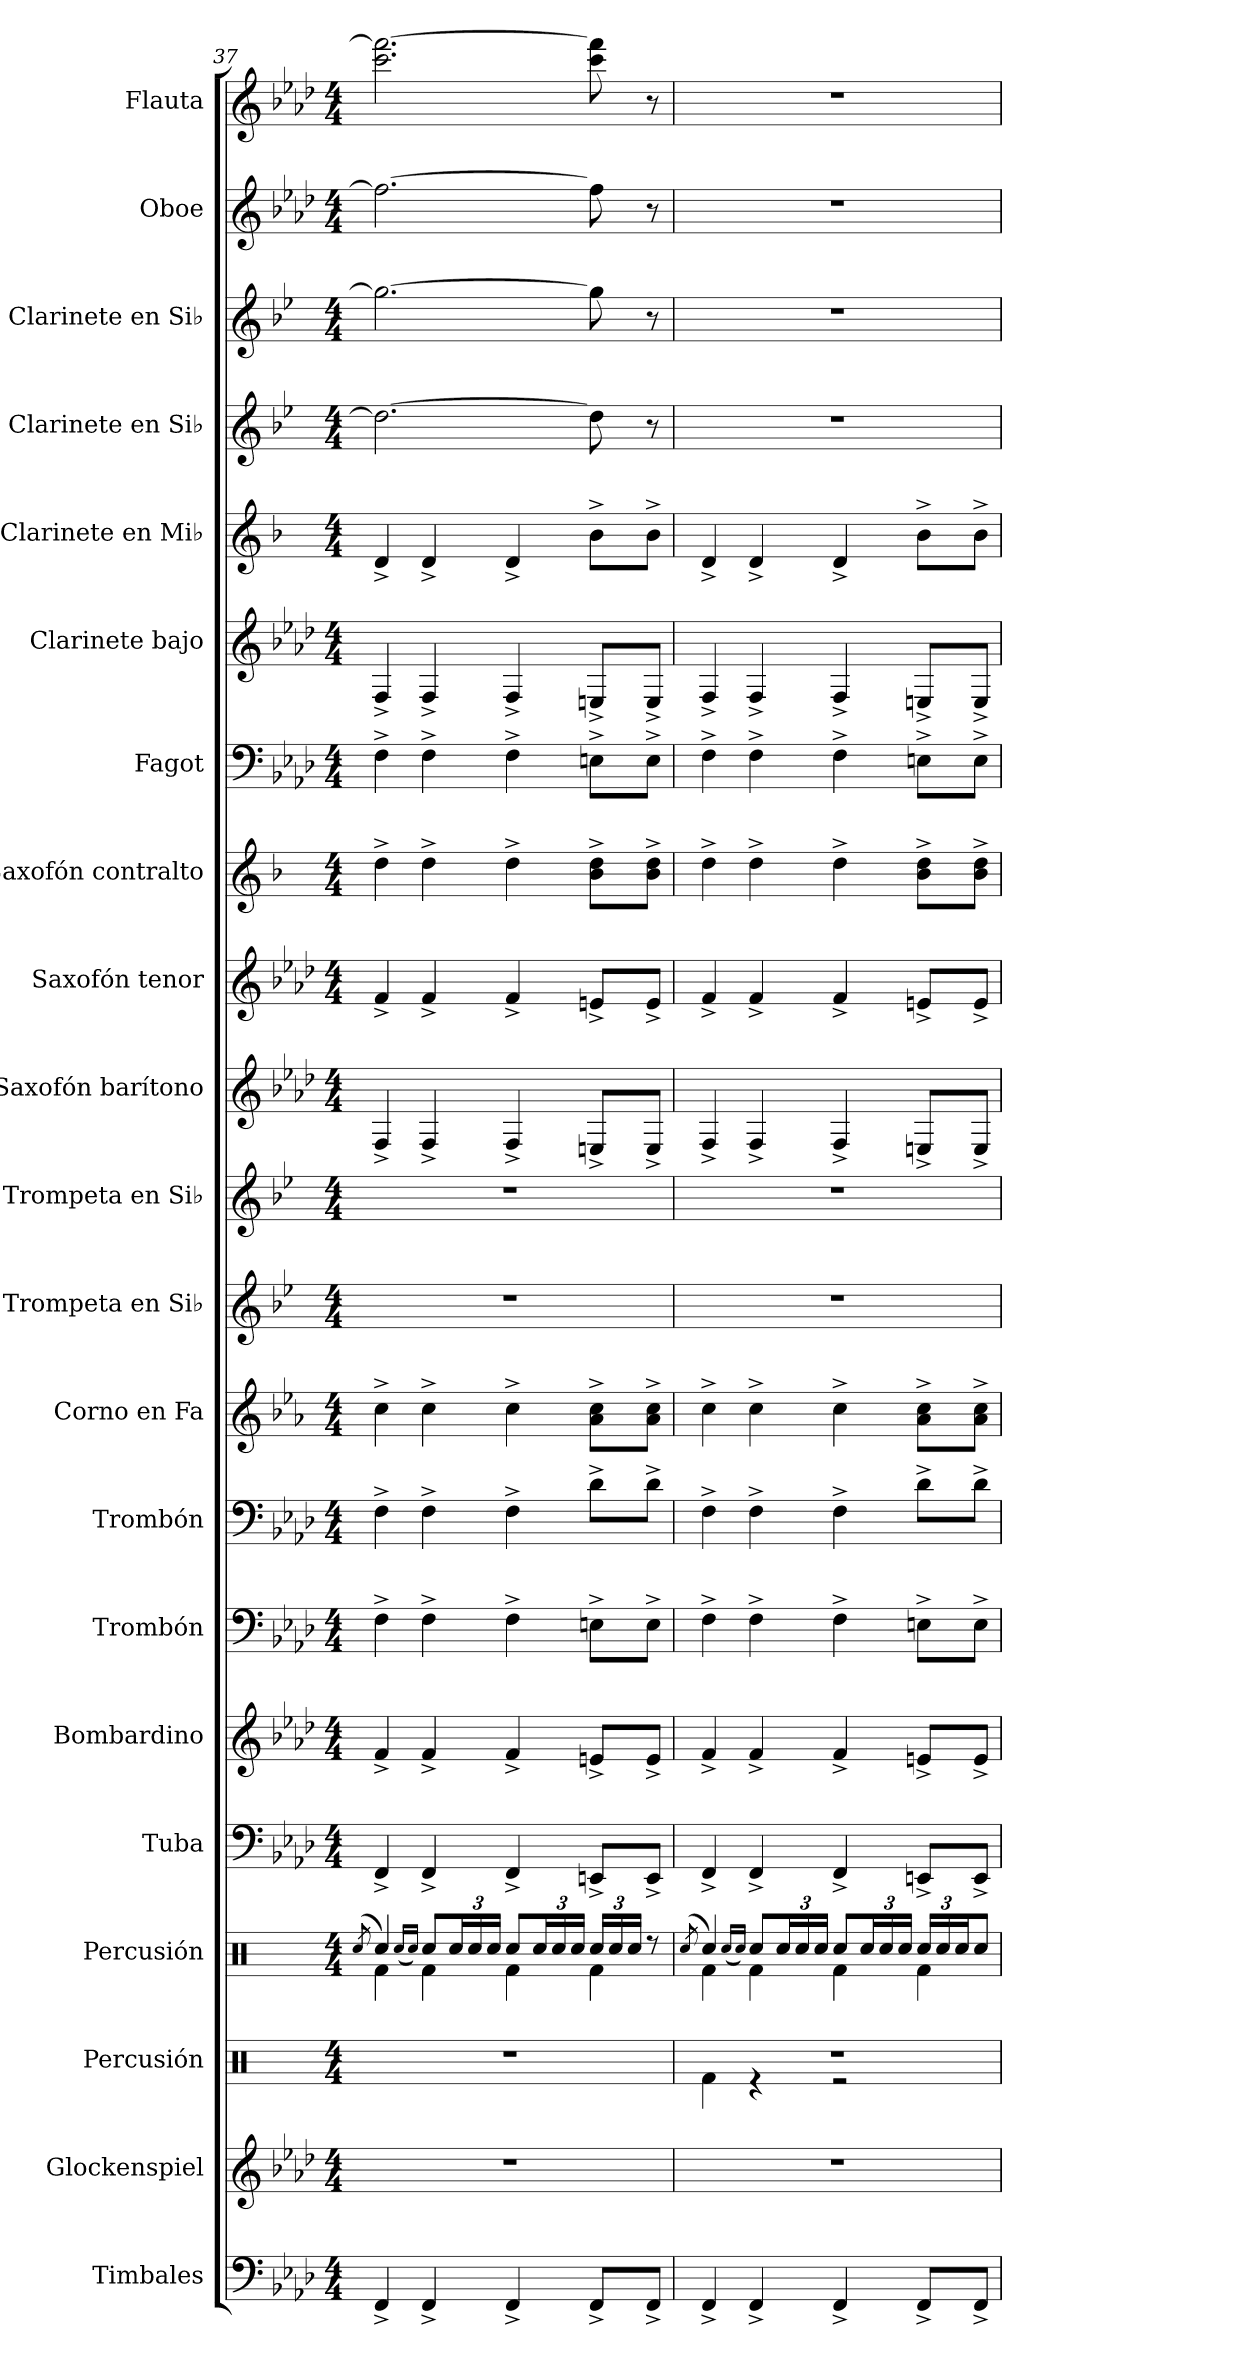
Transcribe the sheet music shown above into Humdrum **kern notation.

**kern	**kern	**kern	**kern	**kern	**kern	**kern	**kern	**kern	**kern	**kern	**kern	**kern	**kern	**kern	**kern	**kern	**kern	**kern	**kern	**kern
*part21	*part20	*part19	*part18	*part17	*part16	*part15	*part14	*part13	*part12	*part11	*part10	*part9	*part8	*part7	*part6	*part5	*part4	*part3	*part2	*part1
*staff21	*staff20	*staff19	*staff18	*staff17	*staff16	*staff15	*staff14	*staff13	*staff12	*staff11	*staff10	*staff9	*staff8	*staff7	*staff6	*staff5	*staff4	*staff3	*staff2	*staff1
*I"Timbales	*I"Glockenspiel	*I"Percusión	*I"Percusión	*I"Tuba	*I"Bombardino	*I"Trombón	*I"Trombón	*I"Corno en Fa	*I"Trompeta en Si♭	*I"Trompeta en Si♭	*I"Saxofón barítono	*I"Saxofón tenor	*I"Saxofón contralto	*I"Fagot	*I"Clarinete bajo	*I"Clarinete en Mi♭	*I"Clarinete en Si♭	*I"Clarinete en Si♭	*I"Oboe	*I"Flauta
*I'Timb.	*I'Glock.	*I'Perc.	*I'Perc.	*I'Tba.	*I'Bo.	*I'Tbn.	*I'Tbn.	*I'Cor. Fa	*I'Tpt. Si♭	*I'Tpt. Si♭	*I'Sax. Bar.	*I'Sax. T.	*I'Sax. Ctrl.	*I'Fag.	*I'Cl. B.	*I'Cl. Mi♭	*I'Cl. Si♭	*I'Cl. Si♭	*I'Ob.	*I'Fl.
*clefF4	*clefG2	*clefX	*clefX	*clefF4	*clefG2	*clefF4	*clefF4	*clefG2	*clefG2	*clefG2	*clefG2	*clefG2	*clefG2	*clefF4	*clefG2	*clefG2	*clefG2	*clefG2	*clefG2	*clefG2
*	*ITrd-14c-24	*	*	*	*ITrd8c14	*	*	*ITrd4c7	*ITrd1c2	*ITrd1c2	*ITrd12c21	*ITrd8c14	*ITrd5c9	*	*ITrd8c14	*ITrd-2c-3	*ITrd1c2	*ITrd1c2	*	*
*k[b-e-a-d-]	*k[b-e-a-d-]	*k[]	*k[]	*k[b-e-a-d-]	*k[b-e-a-d-]	*k[b-e-a-d-]	*k[b-e-a-d-]	*k[b-e-a-d-]	*k[b-e-a-d-]	*k[b-e-a-d-]	*k[b-e-a-d-]	*k[b-e-a-d-]	*k[b-e-a-d-]	*k[b-e-a-d-]	*k[b-e-a-d-]	*k[b-e-a-d-]	*k[b-e-a-d-]	*k[b-e-a-d-]	*k[b-e-a-d-]	*k[b-e-a-d-]
*M4/4	*M4/4	*M4/4	*M4/4	*M4/4	*M4/4	*M4/4	*M4/4	*M4/4	*M4/4	*M4/4	*M4/4	*M4/4	*M4/4	*M4/4	*M4/4	*M4/4	*M4/4	*M4/4	*M4/4	*M4/4
=37	=37	=37	=37	=37	=37	=37	=37	=37	=37	=37	=37	=37	=37	=37	=37	=37	=37	=37	=37	=37
.	.	.	(<8qRcc/	.	.	.	.	.	.	.	.	.	.	.	.	.	.	.	.	.
*	*	*	*^	*	*	*	*	*	*	*	*	*	*	*	*	*	*	*	*	*
4FF^/	1r	1r	4Rcc/)	4Rf\	4FF^/	4F^/	4F^\	4F^\	4f^\	1r	1r	4FF^/	4F^/	4f^\	4F^\	4FF^/	4f^/	2.cc\_	2.ff\_	2.ff\_	2.ccc\ 2.fff\_
.	.	.	(<16qRcc/LL	.	.	.	.	.	.	.	.	.	.	.	.	.	.	.	.	.	.
.	.	.	16qRcc/JJ)	.	.	.	.	.	.	.	.	.	.	.	.	.	.	.	.	.	.
4FF^/	.	.	8Rcc/L	4Rf\	4FF^/	4F^/	4F^\	4F^\	4f^\	.	.	4FF^/	4F^/	4f^\	4F^\	4FF^/	4f^/	.	.	.	.
*	*	*	*Xbrackettup	*	*	*	*	*	*	*	*	*	*	*	*	*	*	*	*	*	*
.	.	.	24Rcc/L	.	.	.	.	.	.	.	.	.	.	.	.	.	.	.	.	.	.
.	.	.	24Rcc/	.	.	.	.	.	.	.	.	.	.	.	.	.	.	.	.	.	.
.	.	.	24Rcc/JJ	.	.	.	.	.	.	.	.	.	.	.	.	.	.	.	.	.	.
4FF^/	.	.	8Rcc/L	4Rf\	4FF^/	4F^/	4F^\	4F^\	4f^\	.	.	4FF^/	4F^/	4f^\	4F^\	4FF^/	4f^/	.	.	.	.
.	.	.	24Rcc/L	.	.	.	.	.	.	.	.	.	.	.	.	.	.	.	.	.	.
.	.	.	24Rcc/	.	.	.	.	.	.	.	.	.	.	.	.	.	.	.	.	.	.
.	.	.	24Rcc/JJ	.	.	.	.	.	.	.	.	.	.	.	.	.	.	.	.	.	.
8FF^/L	.	.	24Rcc/LL	4Rf\	8EEn^/L	8En^/L	8En^\L	8d-^\L	8d-\^ 8f\^L	.	.	8EEn^/L	8En^/L	8d-\^ 8f\^L	8En^\L	8EEn^/L	8dd-^\L	8cc\]	8ff\]	8ff\]	8ccc\ 8fff\]
.	.	.	24Rcc/	.	.	.	.	.	.	.	.	.	.	.	.	.	.	.	.	.	.
.	.	.	24Rcc/JJ	.	.	.	.	.	.	.	.	.	.	.	.	.	.	.	.	.	.
8FF^/J	.	.	8r	.	8EE^/J	8E^/J	8E^\J	8d-^\J	8d-\^ 8f\^J	.	.	8EE^/J	8E^/J	8d-\^ 8f\^J	8E^\J	8EE^/J	8dd-^\J	8r	8r	8r	8r
!!LO:PB:g=z
=38	=38	=38	=38	=38	=38	=38	=38	=38	=38	=38	=38	=38	=38	=38	=38	=38	=38	=38	=38	=38	=38
.	.	.	(<8qRcc/	.	.	.	.	.	.	.	.	.	.	.	.	.	.	.	.	.	.
*	*	*^	*	*	*	*	*	*	*	*	*	*	*	*	*	*	*	*	*	*	*
4FF^/	1r	1r	4Rf\	4Rcc/)	4Rf\	4FF^/	4F^/	4F^\	4F^\	4f^\	1r	1r	4FF^/	4F^/	4f^\	4F^\	4FF^/	4f^/	1r	1r	1r	1r
.	.	.	.	(<16qRcc/LL	.	.	.	.	.	.	.	.	.	.	.	.	.	.	.	.	.	.
.	.	.	.	16qRcc/JJ)	.	.	.	.	.	.	.	.	.	.	.	.	.	.	.	.	.	.
4FF^/	.	.	4r	8Rcc/L	4Rf\	4FF^/	4F^/	4F^\	4F^\	4f^\	.	.	4FF^/	4F^/	4f^\	4F^\	4FF^/	4f^/	.	.	.	.
.	.	.	.	24Rcc/L	.	.	.	.	.	.	.	.	.	.	.	.	.	.	.	.	.	.
.	.	.	.	24Rcc/	.	.	.	.	.	.	.	.	.	.	.	.	.	.	.	.	.	.
.	.	.	.	24Rcc/JJ	.	.	.	.	.	.	.	.	.	.	.	.	.	.	.	.	.	.
4FF^/	.	.	2r	8Rcc/L	4Rf\	4FF^/	4F^/	4F^\	4F^\	4f^\	.	.	4FF^/	4F^/	4f^\	4F^\	4FF^/	4f^/	.	.	.	.
.	.	.	.	24Rcc/L	.	.	.	.	.	.	.	.	.	.	.	.	.	.	.	.	.	.
.	.	.	.	24Rcc/	.	.	.	.	.	.	.	.	.	.	.	.	.	.	.	.	.	.
.	.	.	.	24Rcc/JJ	.	.	.	.	.	.	.	.	.	.	.	.	.	.	.	.	.	.
8FF^/L	.	.	.	24Rcc/LL	4Rf\	8EEn^/L	8En^/L	8En^\L	8d-^\L	8d-\^ 8f\^L	.	.	8EEn^/L	8En^/L	8d-\^ 8f\^L	8En^\L	8EEn^/L	8dd-^\L	.	.	.	.
.	.	.	.	24Rcc/	.	.	.	.	.	.	.	.	.	.	.	.	.	.	.	.	.	.
.	.	.	.	24Rcc/J	.	.	.	.	.	.	.	.	.	.	.	.	.	.	.	.	.	.
8FF^/J	.	.	.	8Rcc/J	.	8EE^/J	8E^/J	8E^\J	8d-^\J	8d-\^ 8f\^J	.	.	8EE^/J	8E^/J	8d-\^ 8f\^J	8E^\J	8EE^/J	8dd-^\J	.	.	.	.
*	*	*v	*v	*	*	*	*	*	*	*	*	*	*	*	*	*	*	*	*	*	*	*
*	*	*	*v	*v	*	*	*	*	*	*	*	*	*	*	*	*	*	*	*	*	*
=	=	=	=	=	=	=	=	=	=	=	=	=	=	=	=	=	=	=	=	=
*-	*-	*-	*-	*-	*-	*-	*-	*-	*-	*-	*-	*-	*-	*-	*-	*-	*-	*-	*-	*-
